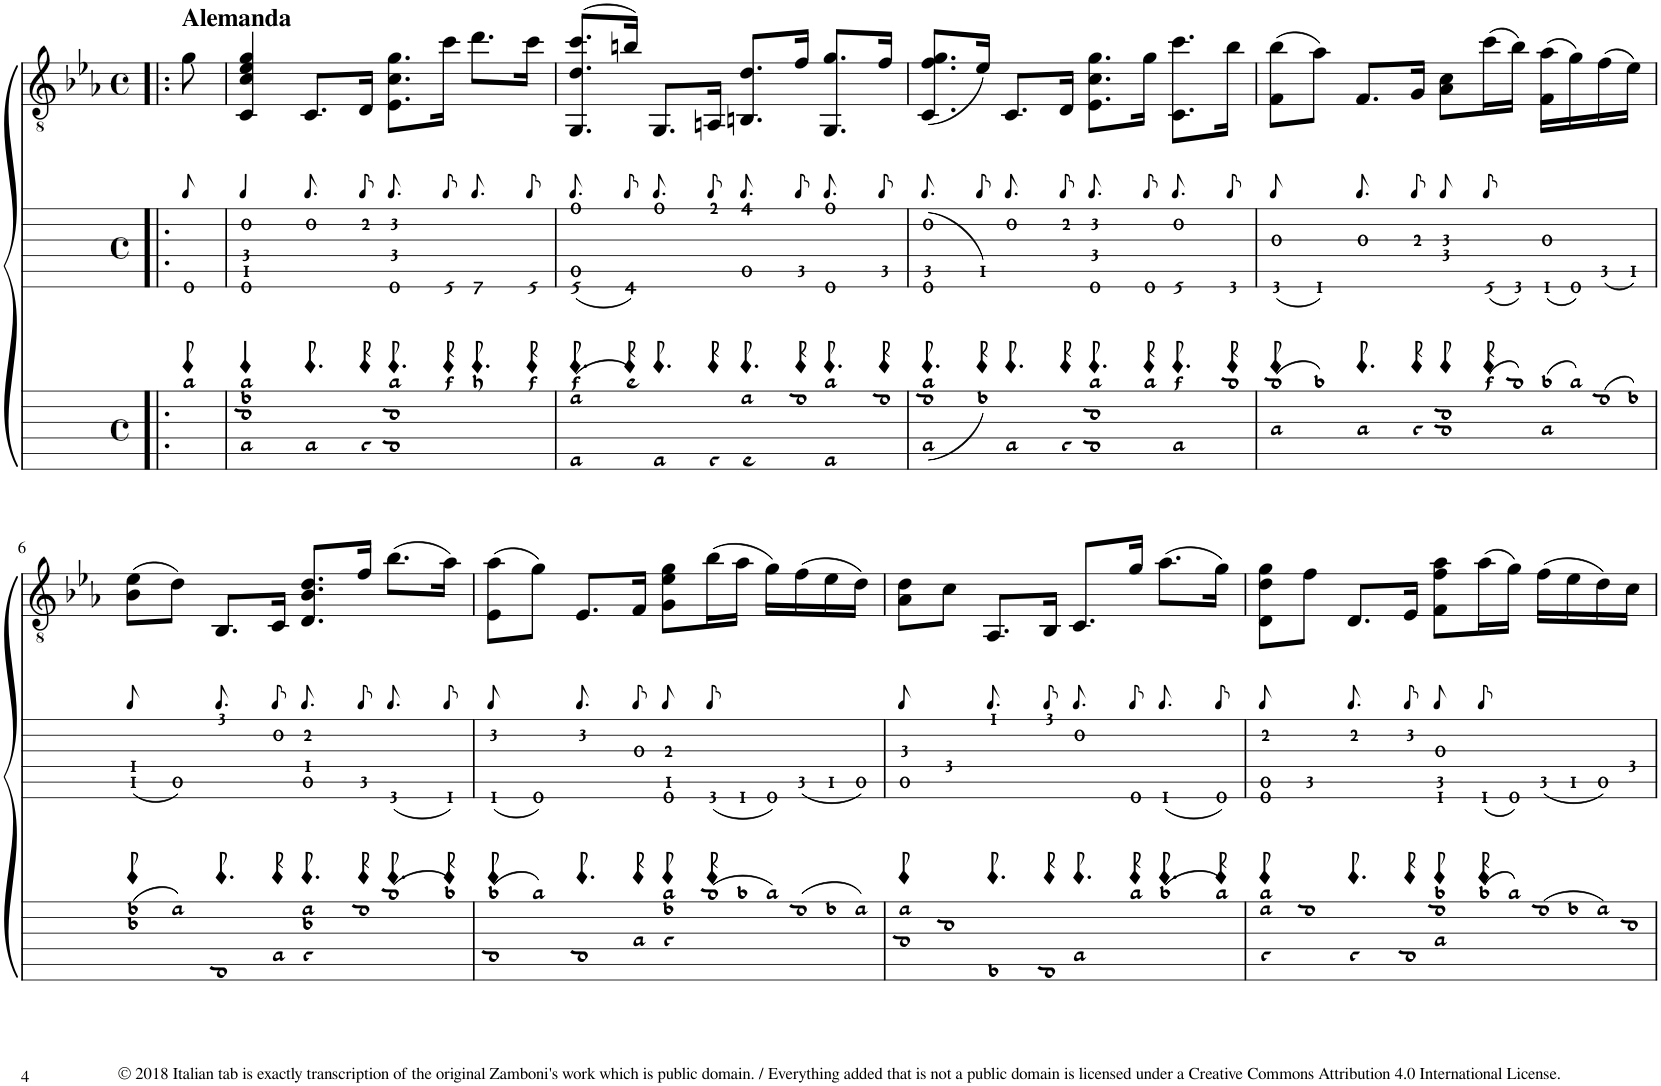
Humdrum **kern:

**kern	**kern	**kern
*part1	*part1	*part1
*staff3	*staff2	*staff1
*I"Archlute	*	*
*I'Arl.	*	*
!!LO:PB:g=z
*stria6	*stria6	*
*	*	*clefGv2
*k[b-e-a-]	*k[b-e-a-]	*k[b-e-a-]
*M4/4	*M4/4	*M4/4
*met(c)	*met(c)	*met(c)
=1!|:	=1!|:	=1!|:
!	!	!LO:TX:a:B:t=Alemanda
8g	8g	8g\
=2	=2	=2
4C 4c 4e- 4g	4C 4c 4e- 4g	4C/ 4c/ 4e-/ 4g/
8.CL	8.CL	8.C/L
16DJk	16DJk	16D/Jk
8.E-\ 8.c\ 8.g\L	8.E-\ 8.c\ 8.g\L	8.E-\ 8.c\ 8.g\L
16ccJk	16ccJk	16cc\Jk
8.ddL	8.ddL	8.dd\L
16ccJk	16ccJk	16cc\Jk
=3	=3	=3
8.GG\ 8.d\ 8.cc\L	8.GG\ 8.d\ 8.cc\L	(>8.GG/ 8.d/ 8.cc/L
16bnJk	16bnJk	16bn/Jk)
8.GGL	8.GGL	8.GG/L
16AAnJk	16AAnJk	16AAn/Jk
8.BBn\ 8.d\L	8.BBn\ 8.d\L	8.BBn/ 8.d/L
16fJk	16fJk	16f/Jk
8.GG\ 8.g\L	8.GG\ 8.g\L	8.GG/ 8.g/L
16fJk	16fJk	16f/Jk
=4	=4	=4
8.C\ 8.f\ 8.g\L	8.C\ 8.f\ 8.g\L	(<8.C/ 8.f/ 8.g/L
16e-Jk	16e-Jk	16e-/Jk)
8.CL	8.CL	8.C/L
16DJk	16DJk	16D/Jk
8.E-\ 8.c\ 8.g\L	8.E-\ 8.c\ 8.g\L	8.E-\ 8.c\ 8.g\L
16gJk	16gJk	16g\Jk
8.C\ 8.cc\L	8.C\ 8.cc\L	8.C\ 8.cc\L
16b-Jk	16b-Jk	16b-\Jk
=5	=5	=5
8F\ 8b-\L	8F\ 8b-\L	(8F\ 8b-\L
8a-J	8a-J	8a-\J)
8.FL	8.FL	8.F/L
16GJk	16GJk	16G/Jk
8A-\ 8c\L	8A-\ 8c\L	8A-\ 8c\L
16ccL	16ccL	(16cc\L
16b-JJ	16b-JJ	16b-\JJ)
16F\ 16a-\LL	16F\ 16a-\LL	(16F\ 16a-\LL
16gJ	16gJ	16g\)
16fL	16fL	(16f\
16e-JJ	16e-JJ	16e-\JJ)
!!LO:LB:g=z
=6	=6	=6
8B-\ 8e-\L	8B-\ 8e-\L	(8B-\ 8e-\L
8dJ	8dJ	8d\J)
8.BB-L	8.BB-L	8.BB-/L
16CJk	16CJk	16C/Jk
8.D\ 8.B-\ 8.d\L	8.D\ 8.B-\ 8.d\L	8.D/ 8.B-/ 8.d/L
16fJk	16fJk	16f/Jk
8.b-L	8.b-L	(8.b-\L
16a-Jk	16a-Jk	16a-\Jk)
=7	=7	=7
8E-\ 8a-\L	8E-\ 8a-\L	(8E-\ 8a-\L
8gJ	8gJ	8g\J)
8.E-L	8.E-L	8.E-/L
16FJk	16FJk	16F/Jk
8G\ 8e-\ 8g\L	8G\ 8e-\ 8g\L	8G\ 8e-\ 8g\L
16b-L	16b-L	(16b-\L
16a-JJ	16a-JJ	16a-\JJ
16gLL	16gLL	16g\LL)
16fJ	16fJ	(16f\
16e-L	16e-L	16e-\
16dJJ	16dJJ	16d\JJ)
=8	=8	=8
8A-\ 8d\L	8A-\ 8d\L	8A-\ 8d\L
8cJ	8cJ	8c\J
8.AA-L	8.AA-L	8.AA-/L
16BB-Jk	16BB-Jk	16BB-/Jk
8.CL	8.CL	8.C/L
16gJk	16gJk	16g/Jk
8.a-L	8.a-L	(8.a-\L
16gJk	16gJk	16g\Jk)
=9	=9	=9
8D\ 8d\ 8g\L	8D\ 8d\ 8g\L	8D\ 8d\ 8g\L
8fJ	8fJ	8f\J
8.DL	8.DL	8.D/L
16E-Jk	16E-Jk	16E-/Jk
8F\ 8f\ 8a-\L	8F\ 8f\ 8a-\L	8F\ 8f\ 8a-\L
16a-L	16a-L	(16a-\L
16gJJ	16gJJ	16g\JJ)
16fLL	16fLL	(16f\LL
16e-J	16e-J	16e-\
16dL	16dL	16d\)
16cJJ	16cJJ	16c\JJ
=	=	=
*-	*-	*-
